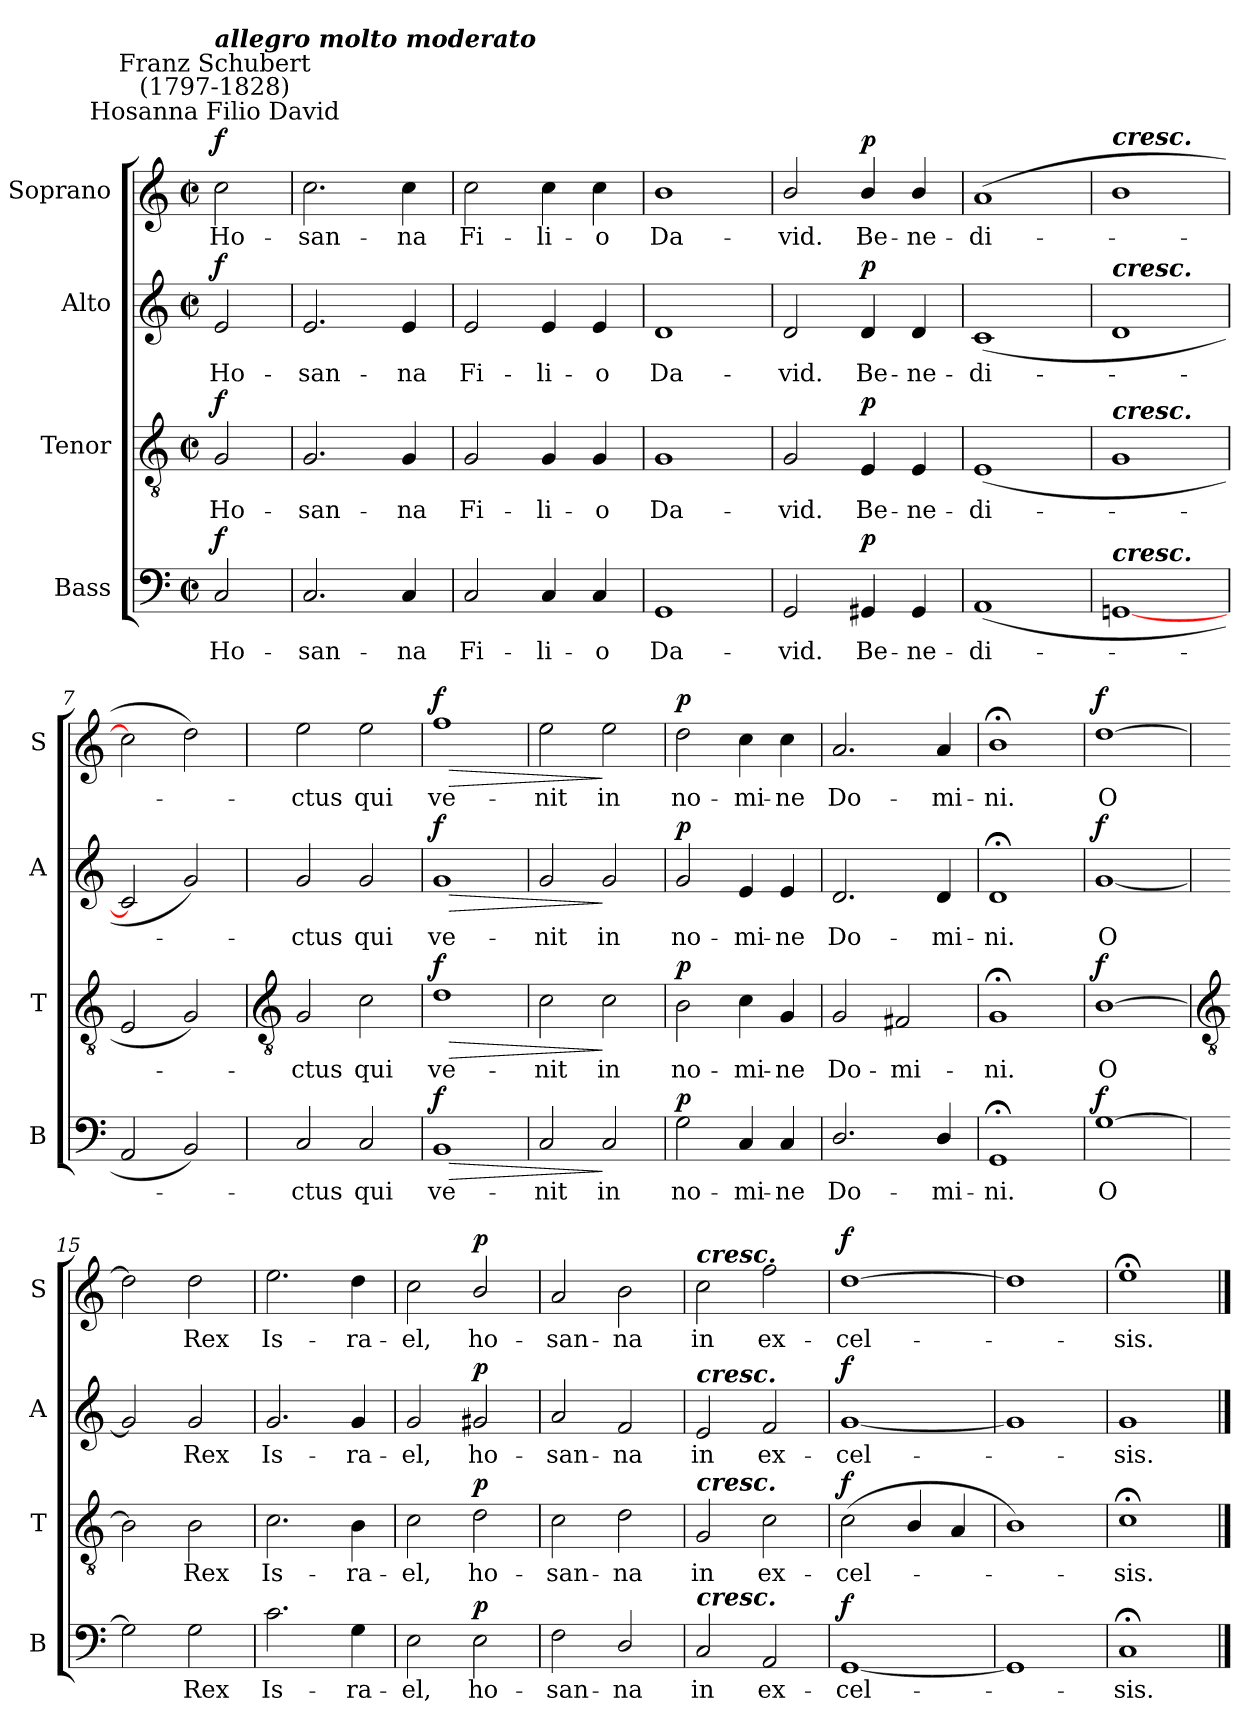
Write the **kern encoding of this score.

**kern	**text	**dynam	**kern	**text	**dynam	**kern	**text	**dynam	**kern	**text	**dynam
*part4	*part4	*part4	*part3	*part3	*part3	*part2	*part2	*part2	*part1	*part1	*part1
*staff4	*staff4	*staff4	*staff3	*staff3	*staff3	*staff2	*staff2	*staff2	*staff1	*staff1	*staff1
*I"Bass	*	*	*I"Tenor	*	*	*I"Alto	*	*	*I"Soprano	*	*
*I'B	*	*	*I'T	*	*	*I'A	*	*	*I'S	*	*
*clefF4	*	*	*clefGv2	*	*	*clefG2	*	*	*clefG2	*	*
*k[]	*	*	*k[]	*	*	*k[]	*	*	*k[]	*	*
*C:	*	*	*C:	*	*	*C:	*	*	*C:	*	*
*M2/2	*	*	*M2/2	*	*	*M2/2	*	*	*M2/2	*	*
*met(c|)	*	*	*met(c|)	*	*	*met(c|)	*	*	*met(c|)	*	*
=	=	=	=	=	=	=	=	=	=	=	=
!	!	!	!	!	!	!	!	!	!LO:TX:a:cj:t=Hosanna Filio David	!	!
!	!	!	!	!	!	!	!	!	!LO:TX:a:cj:t=Franz Schubert\n(1797-1828)	!	!
!	!	!	!	!	!	!	!	!	!LO:TX:a:Bi:t=allegro molto moderato	!	!
!	!LO:LY:b	!LO:DY:b	!	!LO:LY:b	!LO:DY:b	!	!LO:LY:b	!LO:DY:b	!	!LO:LY:b	!LO:DY:b
2C	Ho-	f	2G	Ho-	f	2e	Ho-	f	2cc	Ho-	f
=1	=1	=1	=1	=1	=1	=1	=1	=1	=1	=1	=1
!	!LO:LY:b	!	!	!LO:LY:b	!	!	!LO:LY:b	!	!	!LO:LY:b	!
2.C	-san-	.	2.G	-san-	.	2.e	-san-	.	2.cc	-san-	.
!	!LO:LY:b	!	!	!LO:LY:b	!	!	!LO:LY:b	!	!	!LO:LY:b	!
4C	-na	.	4G	-na	.	4e	-na	.	4cc	-na	.
=2	=2	=2	=2	=2	=2	=2	=2	=2	=2	=2	=2
!	!LO:LY:b	!	!	!LO:LY:b	!	!	!LO:LY:b	!	!	!LO:LY:b	!
2C	Fi-	.	2G	Fi-	.	2e	Fi-	.	2cc	Fi-	.
!	!LO:LY:b	!	!	!LO:LY:b	!	!	!LO:LY:b	!	!	!LO:LY:b	!
4C	-li-	.	4G	-li-	.	4e	-li-	.	4cc	-li-	.
!	!LO:LY:b	!	!	!LO:LY:b	!	!	!LO:LY:b	!	!	!LO:LY:b	!
4C	-o	.	4G	-o	.	4e	-o	.	4cc	-o	.
=3	=3	=3	=3	=3	=3	=3	=3	=3	=3	=3	=3
!	!LO:LY:b	!	!	!LO:LY:b	!	!	!LO:LY:b	!	!	!LO:LY:b	!
1GG	Da-	.	1G	Da-	.	1d	Da-	.	1b	Da-	.
=4	=4	=4	=4	=4	=4	=4	=4	=4	=4	=4	=4
!	!LO:LY:b	!	!	!LO:LY:b	!	!	!LO:LY:b	!	!	!LO:LY:b	!
2GG	-vid.	.	2G	-vid.	.	2d	-vid.	.	2b/	-vid.	.
!	!LO:LY:b	!LO:DY:b	!	!LO:LY:b	!LO:DY:b	!	!LO:LY:b	!LO:DY:b	!	!LO:LY:b	!LO:DY:b
4GG#X	Be-	p	4E	Be-	p	4d	Be-	p	4b/	Be-	p
!	!LO:LY:b	!	!	!LO:LY:b	!	!	!LO:LY:b	!	!	!LO:LY:b	!
4GG#	-ne-	.	4E	-ne-	.	4d	-ne-	.	4b/	-ne-	.
=5	=5	=5	=5	=5	=5	=5	=5	=5	=5	=5	=5
!	!LO:LY:b	!	!	!LO:LY:b	!	!	!LO:LY:b	!	!	!LO:LY:b	!
(<1AA	-di-	.	(<1E	-di-	.	(<1c	-di-	.	(>1a	-di-	.
=6	=6	=6	=6	=6	=6	=6	=6	=6	=6	=6	=6
!	!	!	!	!	!	!	!	!	!LO:TX:a:Bi:t=cresc.	!	!
!	!	!	!	!	!	!LO:TX:a:Bi:t=cresc.	!	!	!	!	!
!	!	!	!LO:TX:a:Bi:t=cresc.	!	!	!	!	!	!	!	!
!LO:TX:a:Bi:t=cresc.	!	!	!	!	!	!	!	!	!	!	!
[1GGn	.	.	1G	.	.	1d	.	.	1b	.	.
=7	=7	=7	=7	=7	=7	=7	=7	=7	=7	=7	=7
2AA	.	.	2E	.	.	2c]	.	.	2cc]	.	.
2BB)	.	.	2G)	.	.	2g)	.	.	2dd)	.	.
!!LO:LB:g=z
=8	=8	=8	=8	=8	=8	=8	=8	=8	=8	=8	=8
*	*	*	*clefGv2	*	*	*	*	*	*	*	*
!	!LO:LY:b	!	!	!LO:LY:b	!	!	!LO:LY:b	!	!	!LO:LY:b	!
2C	ctus	.	2G	ctus	.	2g	ctus	.	2ee	ctus	.
!	!LO:LY:b	!	!	!LO:LY:b	!	!	!LO:LY:b	!	!	!LO:LY:b	!
2C	qui	.	2c	qui	.	2g	qui	.	2ee	qui	.
=9	=9	=9	=9	=9	=9	=9	=9	=9	=9	=9	=9
!	!LO:LY:b	!LO:HP:b	!	!LO:LY:b	!LO:HP:b	!	!LO:LY:b	!LO:HP:b	!	!LO:LY:b	!LO:HP:b
!	!	!LO:DY:n=1:b	!	!	!LO:DY:n=1:b	!	!	!LO:DY:n=1:b	!	!	!LO:DY:n=1:b
1BB	ve-	> f	1d	ve-	> f	1g	ve-	> f	1ff	ve-	> f
=10	=10	=10	=10	=10	=10	=10	=10	=10	=10	=10	=10
!	!LO:LY:b	!	!	!LO:LY:b	!	!	!LO:LY:b	!	!	!LO:LY:b	!
2C	-nit	.	2c	-nit	.	2g	-nit	.	2ee	-nit	.
!	!LO:LY:b	!	!	!LO:LY:b	!	!	!LO:LY:b	!	!	!LO:LY:b	!
2C	in	]	2c	in	]	2g	in	]	2ee	in	]
=11	=11	=11	=11	=11	=11	=11	=11	=11	=11	=11	=11
!	!LO:LY:b	!LO:DY:b	!	!LO:LY:b	!LO:DY:b	!	!LO:LY:b	!LO:DY:b	!	!LO:LY:b	!LO:DY:b
2G	no-	p	2B	no-	p	2g	no-	p	2dd	no-	p
!	!LO:LY:b	!	!	!LO:LY:b	!	!	!LO:LY:b	!	!	!LO:LY:b	!
4C	-mi-	.	4c	-mi-	.	4e	-mi-	.	4cc	-mi-	.
!	!LO:LY:b	!	!	!LO:LY:b	!	!	!LO:LY:b	!	!	!LO:LY:b	!
4C	-ne	.	4G	-ne	.	4e	-ne	.	4cc	-ne	.
=12	=12	=12	=12	=12	=12	=12	=12	=12	=12	=12	=12
!	!LO:LY:b	!	!	!LO:LY:b	!	!	!LO:LY:b	!	!	!LO:LY:b	!
2.D/	Do-	.	2G	Do-	.	2.d	Do-	.	2.a	Do-	.
!	!	!	!	!LO:LY:b	!	!	!	!	!	!	!
.	.	.	2F#X	-mi-	.	.	.	.	.	.	.
!	!LO:LY:b	!	!	!	!	!	!LO:LY:b	!	!	!LO:LY:b	!
4D/	-mi-	.	.	.	.	4d	-mi-	.	4a	-mi-	.
=13	=13	=13	=13	=13	=13	=13	=13	=13	=13	=13	=13
!	!LO:LY:b	!	!	!LO:LY:b	!	!	!LO:LY:b	!	!	!LO:LY:b	!
1GG;<	-ni.	.	1G;<	-ni.	.	1d;<	-ni.	.	1b;<	-ni.	.
=14	=14	=14	=14	=14	=14	=14	=14	=14	=14	=14	=14
!	!LO:LY:b	!LO:DY:b	!	!LO:LY:b	!LO:DY:b	!	!LO:LY:b	!LO:DY:b	!	!LO:LY:b	!LO:DY:b
[1G	O	f	[1B	O	f	[1g	O	f	[1dd	O	f
!!LO:LB:g=z
=15	=15	=15	=15	=15	=15	=15	=15	=15	=15	=15	=15
*	*	*	*clefGv2	*	*	*	*	*	*	*	*
2G]	.	.	2B]	.	.	2g]	.	.	2dd]	.	.
!	!LO:LY:b	!	!	!LO:LY:b	!	!	!LO:LY:b	!	!	!LO:LY:b	!
2G	Rex	.	2B	Rex	.	2g	Rex	.	2dd	Rex	.
=16	=16	=16	=16	=16	=16	=16	=16	=16	=16	=16	=16
!	!LO:LY:b	!	!	!LO:LY:b	!	!	!LO:LY:b	!	!	!LO:LY:b	!
2.c	Is-	.	2.c	Is-	.	2.g	Is-	.	2.ee	Is-	.
!	!LO:LY:b	!	!	!LO:LY:b	!	!	!LO:LY:b	!	!	!LO:LY:b	!
4G	-ra-	.	4B	-ra-	.	4g	-ra-	.	4dd	-ra-	.
=17	=17	=17	=17	=17	=17	=17	=17	=17	=17	=17	=17
!	!LO:LY:b	!	!	!LO:LY:b	!	!	!LO:LY:b	!	!	!LO:LY:b	!
2E	-el,	.	2c	-el,	.	2g	-el,	.	2cc	-el,	.
!	!LO:LY:b	!LO:DY:b	!	!LO:LY:b	!LO:DY:b	!	!LO:LY:b	!LO:DY:b	!	!LO:LY:b	!LO:DY:b
2E	ho-	p	2d	ho-	p	2g#X	ho-	p	2b/	ho-	p
=18	=18	=18	=18	=18	=18	=18	=18	=18	=18	=18	=18
!	!LO:LY:b	!	!	!LO:LY:b	!	!	!LO:LY:b	!	!	!LO:LY:b	!
2F	-san-	.	2c	-san-	.	2a	-san-	.	2a	-san-	.
!	!LO:LY:b	!	!	!LO:LY:b	!	!	!LO:LY:b	!	!	!LO:LY:b	!
2D/	-na	.	2d	-na	.	2f	-na	.	2b	-na	.
=19	=19	=19	=19	=19	=19	=19	=19	=19	=19	=19	=19
!	!	!	!	!	!	!	!	!	!LO:TX:a:Bi:t=cresc.	!	!
!	!	!	!	!	!	!LO:TX:a:Bi:t=cresc.	!	!	!	!	!
!	!	!	!LO:TX:a:Bi:t=cresc.	!	!	!	!	!	!	!	!
!LO:TX:a:Bi:t=cresc.	!	!	!	!	!	!	!	!	!	!	!
!	!LO:LY:b	!	!	!LO:LY:b	!	!	!LO:LY:b	!	!	!LO:LY:b	!
2C	in	.	2G	in	.	2e	in	.	2cc	in	.
!	!LO:LY:b	!	!	!LO:LY:b	!	!	!LO:LY:b	!	!	!LO:LY:b	!
2AA	ex-	.	2c	ex-	.	2f	ex-	.	2ff	ex-	.
=20	=20	=20	=20	=20	=20	=20	=20	=20	=20	=20	=20
!	!LO:LY:b	!LO:DY:b	!	!LO:LY:b	!LO:DY:b	!	!LO:LY:b	!LO:DY:b	!	!LO:LY:b	!LO:DY:b
[1GG	cel-	f	(<2c	cel-	f	[1g	cel-	f	[1dd	cel-	f
.	.	.	4B/	.	.	.	.	.	.	.	.
.	.	.	4A	.	.	.	.	.	.	.	.
=21	=21	=21	=21	=21	=21	=21	=21	=21	=21	=21	=21
1GG]	.	.	1B/)	.	.	1g]	.	.	1dd]	.	.
=22	=22	=22	=22	=22	=22	=22	=22	=22	=22	=22	=22
!	!LO:LY:b	!	!	!LO:LY:b	!	!	!LO:LY:b	!	!	!LO:LY:b	!
1C;<	sis.	.	1c;<	sis.	.	1g	sis.	.	1ee;<	sis.	.
==	==	==	==	==	==	==	==	==	==	==	==
*-	*-	*-	*-	*-	*-	*-	*-	*-	*-	*-	*-
